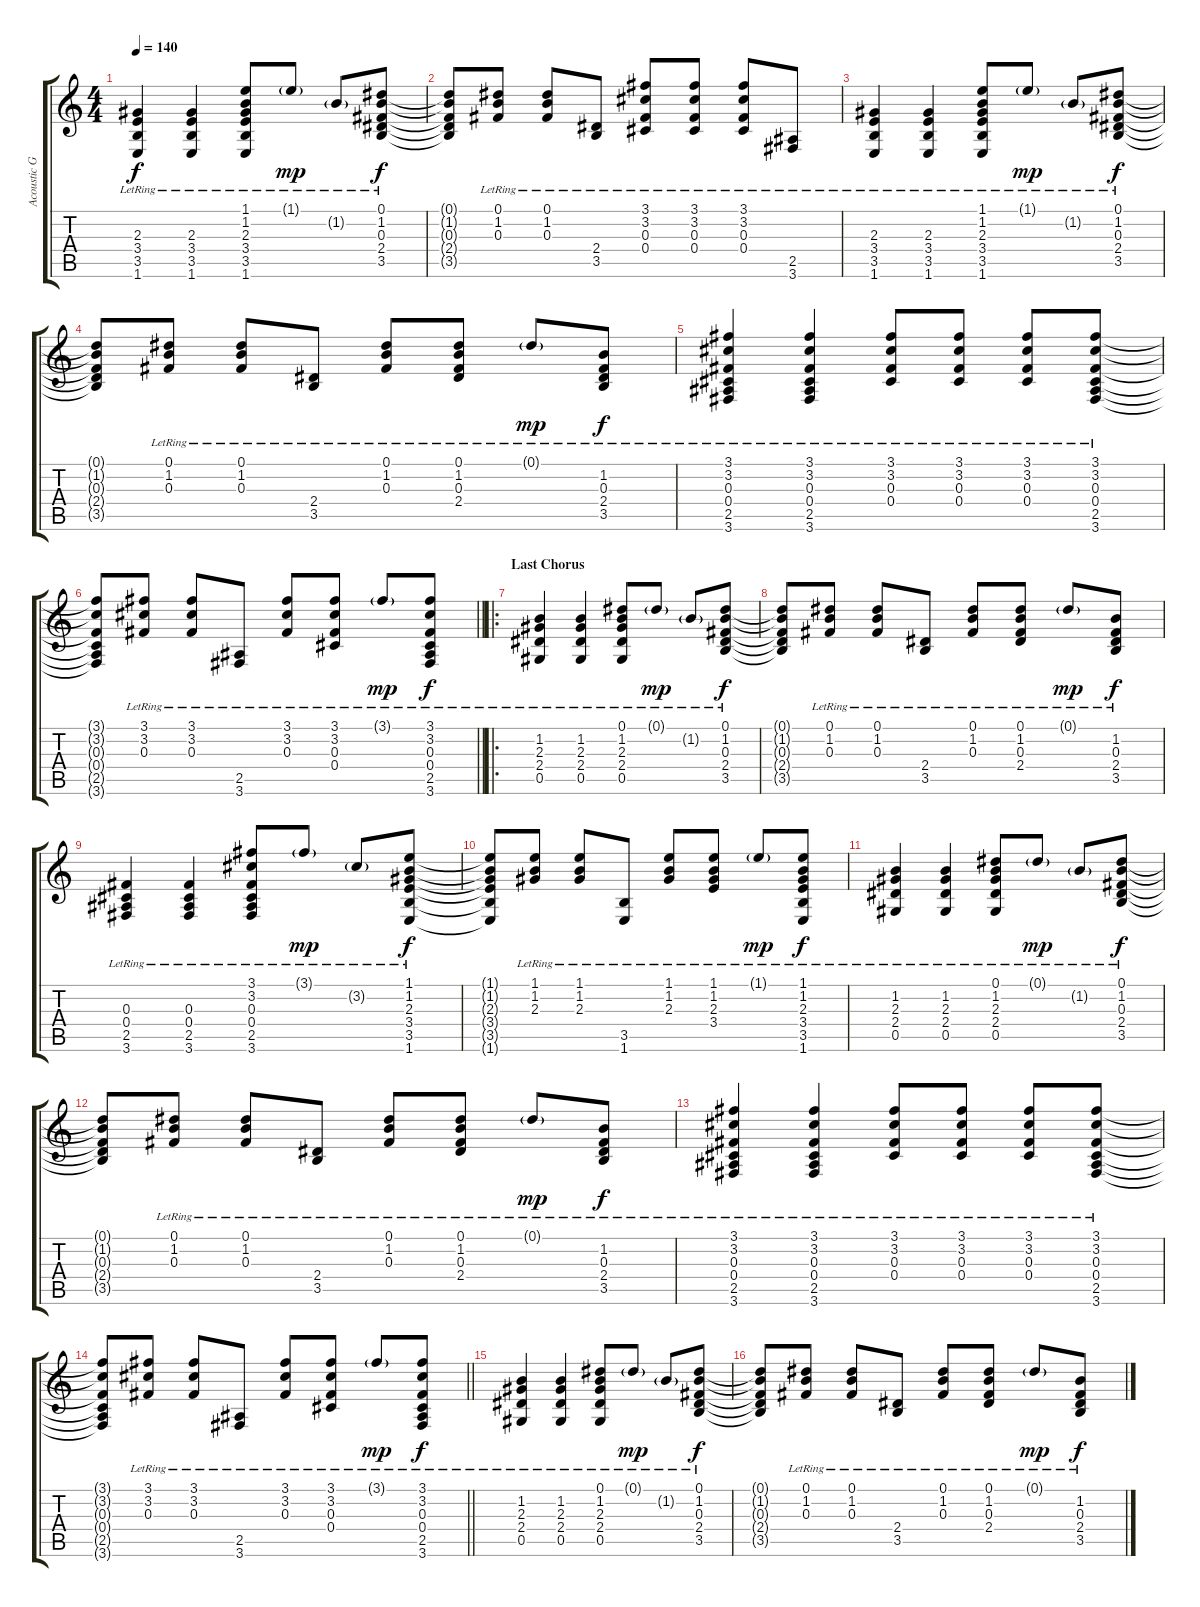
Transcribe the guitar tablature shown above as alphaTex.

\track ("Acoustic Guitar" "Acoustic G") {instrument acousticguitarsteel}
\staff {score tabs}
\tuning (Eb4 Bb3 Gb3 Db3 Ab2 Eb2) {hide}
\ts (4 4)
\tempo 140
\clef g2
\ks c
(2.3{lr} 3.4{lr} 3.5{lr} 1.6{lr}).4{dy f} (2.3{lr} 3.4{lr} 3.5{lr} 1.6{lr}).4 (1.1{lr} 1.2{lr} 2.3{lr} 3.4{lr} 3.5{lr} 1.6{lr}).8 1.1{g lr}.8{dy mp} 1.2{g lr}.8 (0.1{lr} 1.2{lr} 0.3{lr} 2.4{lr} 3.5{lr}).8{dy f} |
(0.1{t} 1.2{t} 0.3{t} 2.4{t} 3.5{t}).8 (0.1{lr} 1.2{lr} 0.3{lr}).8 (0.1{lr} 1.2{lr} 0.3{lr}).8 (2.4{lr} 3.5{lr}).8 (3.1{lr} 3.2{lr} 0.3{lr} 0.4).8 (3.1{lr} 3.2{lr} 0.3{lr} 0.4).8 (3.1{lr} 3.2{lr} 0.3{lr} 0.4).8 (2.5{lr} 3.6{lr}).8 |
(2.3{lr} 3.4{lr} 3.5{lr} 1.6{lr}).4 (2.3{lr} 3.4{lr} 3.5{lr} 1.6{lr}).4 (1.1{lr} 1.2{lr} 2.3{lr} 3.4{lr} 3.5{lr} 1.6{lr}).8 1.1{g lr}.8{dy mp} 1.2{g lr}.8 (0.1{lr} 1.2{lr} 0.3{lr} 2.4{lr} 3.5{lr}).8{dy f} |
(0.1{t} 1.2{t} 0.3{t} 2.4{t} 3.5{t}).8 (0.1{lr} 1.2{lr} 0.3{lr}).8 (0.1{lr} 1.2{lr} 0.3{lr}).8 (2.4{lr} 3.5{lr}).8 (0.1{lr} 1.2{lr} 0.3{lr}).8 (0.1{lr} 1.2{lr} 0.3{lr} 2.4{lr}).8 0.1{g lr}.8{dy mp} (1.2{lr} 0.3{lr} 2.4{lr} 3.5{lr}).8{dy f} |
(3.1{lr} 3.2{lr} 0.3{lr} 0.4{lr} 2.5{lr} 3.6{lr}).4 (3.1{lr} 3.2{lr} 0.3{lr} 0.4{lr} 2.5{lr} 3.6{lr}).4 (3.1{lr} 3.2{lr} 0.3{lr} 0.4).8 (3.1{lr} 3.2{lr} 0.3{lr} 0.4).8 (3.1{lr} 3.2{lr} 0.3{lr} 0.4).8 (3.1{lr} 3.2{lr} 0.3{lr} 0.4{lr} 2.5{lr} 3.6{lr}).8 |
\barLineRight lightlight
(3.1{t} 3.2{t} 0.3{t} 0.4{t} 2.5{t} 3.6{t}).8 (3.1{lr} 3.2{lr} 0.3{lr}).8 (3.1{lr} 3.2{lr} 0.3{lr}).8 (2.5{lr} 3.6{lr}).8 (3.1{lr} 3.2{lr} 0.3{lr}).8 (3.1{lr} 3.2{lr} 0.3{lr} 0.4{lr}).8 3.1{g lr}.8{dy mp} (3.1{lr} 3.2{lr} 0.3{lr} 0.4{lr} 2.5{lr} 3.6{lr}).8{dy f} |
\ro
\section ("" "Last Chorus")
(1.2{lr} 2.3{lr} 2.4{lr} 0.5{lr}).4 (1.2{lr} 2.3{lr} 2.4{lr} 0.5{lr}).4 (0.1{lr} 1.2{lr} 2.3{lr} 2.4{lr} 0.5{lr}).8 0.1{g lr}.8{dy mp} 1.2{g lr}.8 (0.1{lr} 1.2{lr} 0.3{lr} 2.4{lr} 3.5{lr}).8{dy f} |
(0.1{t} 1.2{t} 0.3{t} 2.4{t} 3.5{t}).8 (0.1{lr} 1.2{lr} 0.3{lr}).8 (0.1{lr} 1.2{lr} 0.3{lr}).8 (2.4{lr} 3.5{lr}).8 (0.1{lr} 1.2{lr} 0.3{lr}).8 (0.1{lr} 1.2{lr} 0.3{lr} 2.4{lr}).8 0.1{g lr}.8{dy mp} (1.2{lr} 0.3{lr} 2.4{lr} 3.5{lr}).8{dy f} |
(0.3{lr} 0.4{lr} 2.5{lr} 3.6{lr}).4 (0.3{lr} 0.4{lr} 2.5{lr} 3.6{lr}).4 (3.1{lr} 3.2{lr} 0.3{lr} 0.4{lr} 2.5{lr} 3.6).8 3.1{g lr}.8{dy mp} 3.2{g lr}.8 (1.1{lr} 1.2{lr} 2.3{lr} 3.4{lr} 3.5{lr} 1.6{lr}).8{dy f} |
(1.1{t} 1.2{t} 2.3{t} 3.4{t} 3.5{t} 1.6{t}).8 (1.1{lr} 1.2{lr} 2.3{lr}).8 (1.1{lr} 1.2{lr} 2.3{lr}).8 (3.5{lr} 1.6{lr}).8 (1.1{lr} 1.2{lr} 2.3{lr}).8 (1.1{lr} 1.2{lr} 2.3{lr} 3.4{lr}).8 1.1{g lr}.8{dy mp} (1.1{lr} 1.2{lr} 2.3{lr} 3.4{lr} 3.5{lr} 1.6{lr}).8{dy f} |
(1.2{lr} 2.3{lr} 2.4{lr} 0.5{lr}).4 (1.2{lr} 2.3{lr} 2.4{lr} 0.5{lr}).4 (0.1{lr} 1.2{lr} 2.3{lr} 2.4{lr} 0.5{lr}).8 0.1{g lr}.8{dy mp} 1.2{g lr}.8 (0.1{lr} 1.2{lr} 0.3{lr} 2.4{lr} 3.5{lr}).8{dy f} |
(0.1{t} 1.2{t} 0.3{t} 2.4{t} 3.5{t}).8 (0.1{lr} 1.2{lr} 0.3{lr}).8 (0.1{lr} 1.2{lr} 0.3{lr}).8 (2.4{lr} 3.5{lr}).8 (0.1{lr} 1.2{lr} 0.3{lr}).8 (0.1{lr} 1.2{lr} 0.3{lr} 2.4{lr}).8 0.1{g lr}.8{dy mp} (1.2{lr} 0.3{lr} 2.4{lr} 3.5{lr}).8{dy f} |
(3.1{lr} 3.2{lr} 0.3{lr} 0.4{lr} 2.5{lr} 3.6{lr}).4 (3.1{lr} 3.2{lr} 0.3{lr} 0.4{lr} 2.5{lr} 3.6{lr}).4 (3.1{lr} 3.2{lr} 0.3{lr} 0.4).8 (3.1{lr} 3.2{lr} 0.3{lr} 0.4).8 (3.1{lr} 3.2{lr} 0.3{lr} 0.4).8 (3.1{lr} 3.2{lr} 0.3{lr} 0.4{lr} 2.5{lr} 3.6{lr}).8 |
\barLineRight lightlight
(3.1{t} 3.2{t} 0.3{t} 0.4{t} 2.5{t} 3.6{t}).8 (3.1{lr} 3.2{lr} 0.3{lr}).8 (3.1{lr} 3.2{lr} 0.3{lr}).8 (2.5{lr} 3.6{lr}).8 (3.1{lr} 3.2{lr} 0.3{lr}).8 (3.1{lr} 3.2{lr} 0.3{lr} 0.4{lr}).8 3.1{g lr}.8{dy mp} (3.1{lr} 3.2{lr} 0.3{lr} 0.4{lr} 2.5{lr} 3.6{lr}).8{dy f} |
(1.2{lr} 2.3{lr} 2.4{lr} 0.5{lr}).4 (1.2{lr} 2.3{lr} 2.4{lr} 0.5{lr}).4 (0.1{lr} 1.2{lr} 2.3{lr} 2.4{lr} 0.5{lr}).8 0.1{g lr}.8{dy mp} 1.2{g lr}.8 (0.1{lr} 1.2{lr} 0.3{lr} 2.4{lr} 3.5{lr}).8{dy f} |
(0.1{t} 1.2{t} 0.3{t} 2.4{t} 3.5{t}).8 (0.1{lr} 1.2{lr} 0.3{lr}).8 (0.1{lr} 1.2{lr} 0.3{lr}).8 (2.4{lr} 3.5{lr}).8 (0.1{lr} 1.2{lr} 0.3{lr}).8 (0.1{lr} 1.2{lr} 0.3{lr} 2.4{lr}).8 0.1{g lr}.8{dy mp} (1.2{lr} 0.3{lr} 2.4{lr} 3.5{lr}).8{dy f}
